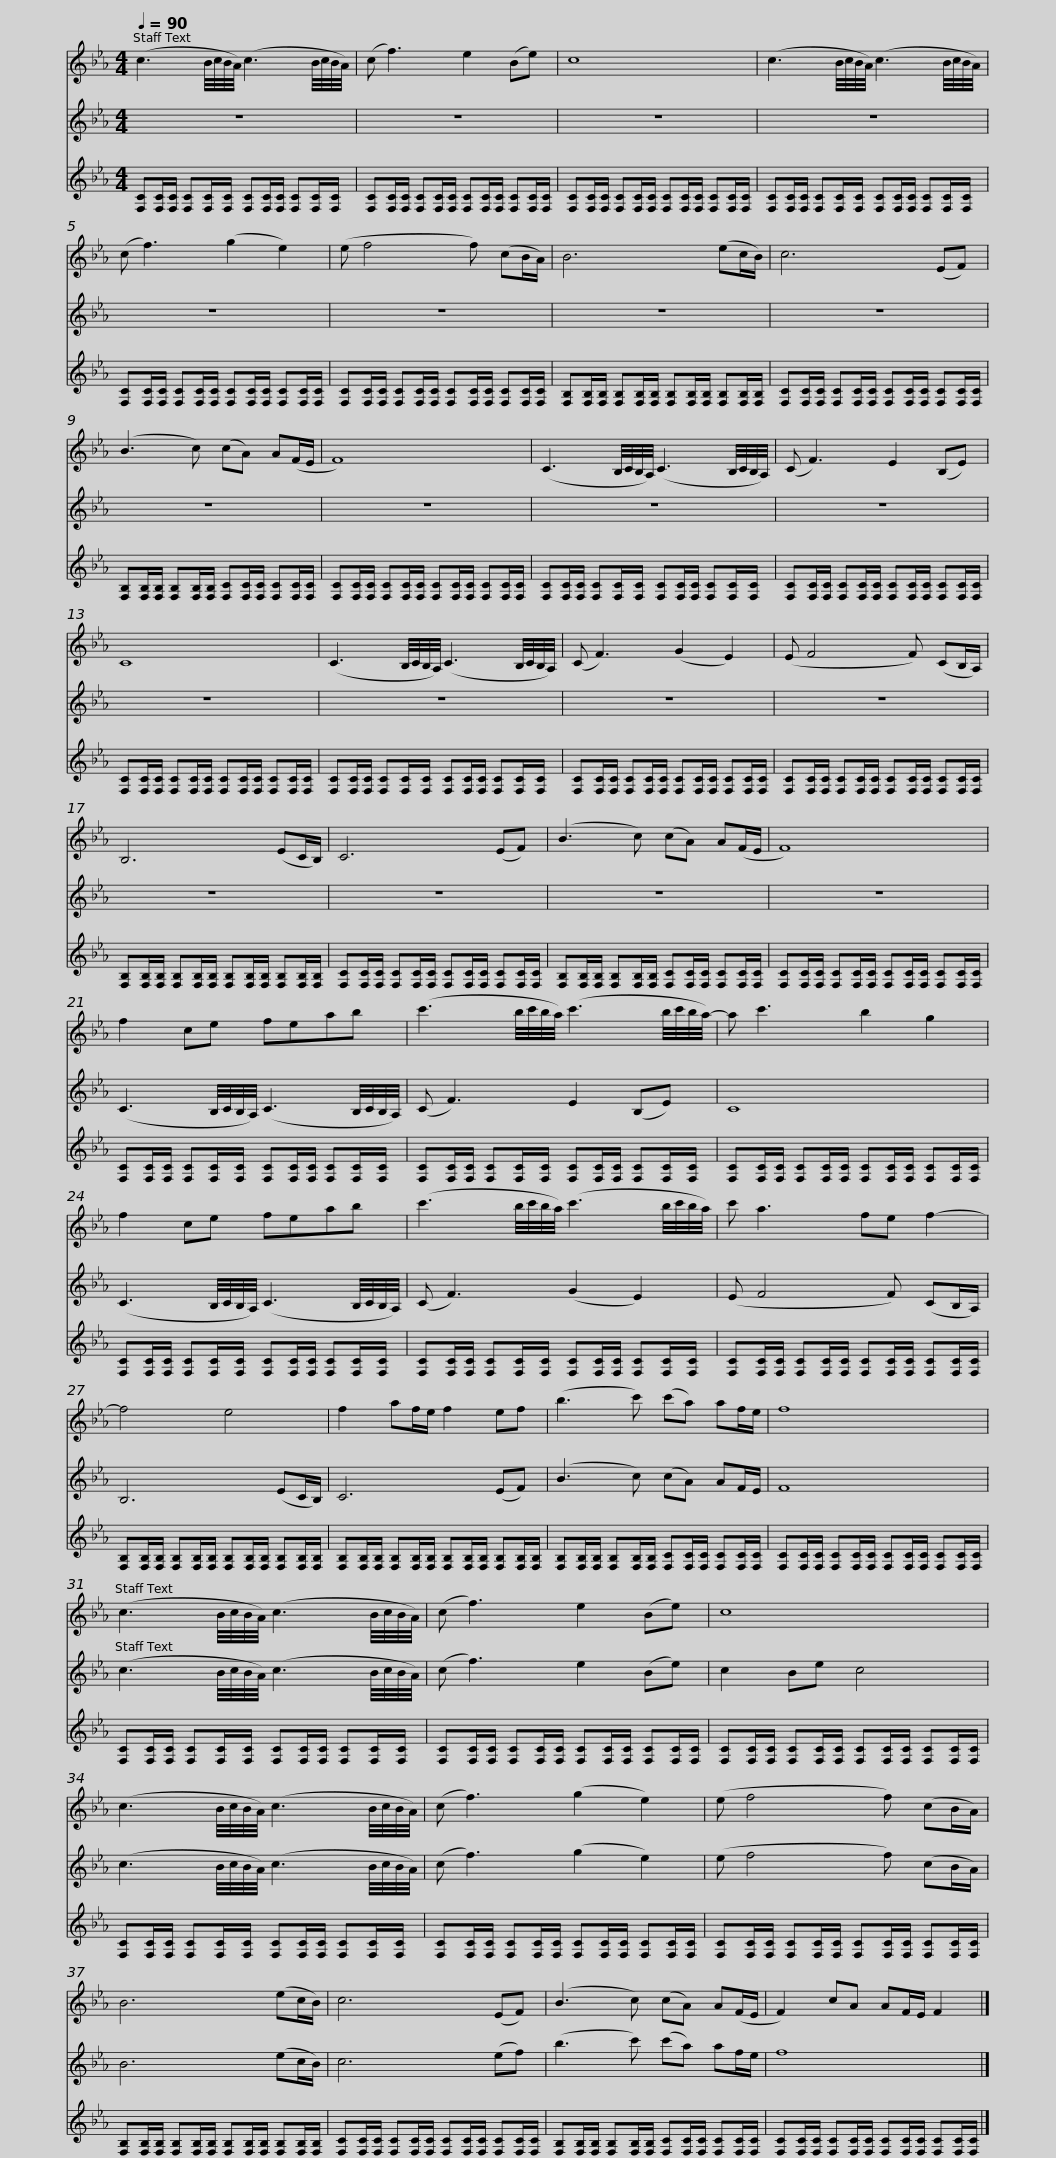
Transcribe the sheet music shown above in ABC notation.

X:1
%%score 1 2 3
L:1/8
Q:1/4=90
M:4/4
I:linebreak $
K:Eb
V:1 treble
V:2 treble
V:3 treble
V:1
 (c3 B/4c/4B/4A/4) (c3 B/4c/4B/4A/4) | (c f3) e2 (Be) |$ c8 | (c3 B/4c/4B/4A/4) (c3 B/4c/4B/4A/4) |$ (c f3) (g2 e2) | %5
 (e f4 f) (cB/A/) |$ B6 (ec/B/) | c6 (EF) |$ (B3 c) (cA) A(F/E/ | F8) |$ %10
 (C3 B,/4C/4B,/4A,/4) (C3 B,/4C/4B,/4A,/4) | (C F3) E2 (B,E) |$ C8 | (C3 B,/4C/4B,/4A,/4) (C3 B,/4C/4B,/4A,/4) |$ (C F3) (G2 E2) | %15
 (E F4 F) (CB,/A,/) |$ B,6 (EC/B,/) | C6 (EF) |$ (B3 c) (cA) A(F/E/ | F8) |$ %20
 f2 ce feab | (c'3 b/4c'/4b/4a/4) (c'3 b/4c'/4b/4a/4-) |$ a c'3 b2 g2 | f2 ce feab |$ (c'3 b/4c'/4b/4a/4) (c'3 b/4c'/4b/4a/4) | %25
 c' a3 fe f2- |$ f4 e4 | f2 af/e/ f2 ef |$ (b3 c') (c'a) af/e/ | f8 |$ %30
 (c3 B/4c/4B/4A/4) (c3 B/4c/4B/4A/4) | (c f3) e2 (Be) |$ c8 | (c3 B/4c/4B/4A/4) (c3 B/4c/4B/4A/4) |$ (c f3) (g2 e2) | %35
 (e f4 f) (cB/A/) |$ B6 (ec/B/) | c6 (EF) |$ (B3 c) (cA) A(F/E/ | F2) cA AF/E/ F2 |] %40
V:2
 z8 | z8 |$ z8 | z8 |$ z8 | %5
 z8 |$ z8 | z8 |$ z8 | z8 |$ %10
 z8 | z8 |$ z8 | z8 |$ z8 | %15
 z8 |$ z8 | z8 |$ z8 | z8 |$ %20
 (C3 B,/4C/4B,/4A,/4) (C3 B,/4C/4B,/4A,/4) | (C F3) E2 (B,E) |$ C8 | (C3 B,/4C/4B,/4A,/4) (C3 B,/4C/4B,/4A,/4) |$ (C F3) (G2 E2) | %25
 (E F4 F) (CB,/A,/) |$ B,6 (EC/B,/) | C6 (EF) |$ (B3 c) (cA) AF/E/ | F8 |$ %30
 (c3 B/4c/4B/4A/4) (c3 B/4c/4B/4A/4) | (c f3) e2 (Be) |$ c2 Be c4 | (c3 B/4c/4B/4A/4) (c3 B/4c/4B/4A/4) |$ (c f3) (g2 e2) | %35
 (e f4 f) (cB/A/) |$ B6 (ec/B/) | c6 (ef) |$ (b3 c') (c'a) af/e/ | f8 |] %40
V:3
 [F,C][F,C]/[F,C]/ [F,C][F,C]/[F,C]/ [F,C][F,C]/[F,C]/ [F,C][F,C]/[F,C]/ | [F,C][F,C]/[F,C]/ [F,C][F,C]/[F,C]/ [F,C][F,C]/[F,C]/ [F,C][F,C]/[F,C]/ |$ [F,C][F,C]/[F,C]/ [F,C][F,C]/[F,C]/ [F,C][F,C]/[F,C]/ [F,C][F,C]/[F,C]/ | [F,C][F,C]/[F,C]/ [F,C][F,C]/[F,C]/ [F,C][F,C]/[F,C]/ [F,C][F,C]/[F,C]/ |$ [F,C][F,C]/[F,C]/ [F,C][F,C]/[F,C]/ [F,C][F,C]/[F,C]/ [F,C][F,C]/[F,C]/ | %5
 [F,C][F,C]/[F,C]/ [F,C][F,C]/[F,C]/ [F,C][F,C]/[F,C]/ [F,C][F,C]/[F,C]/ |$ [F,B,][F,B,]/[F,B,]/ [F,B,][F,B,]/[F,B,]/ [F,B,][F,B,]/[F,B,]/ [F,B,][F,B,]/[F,B,]/ | [F,C][F,C]/[F,C]/ [F,C][F,C]/[F,C]/ [F,C][F,C]/[F,C]/ [F,C][F,C]/[F,C]/ |$ [F,B,][F,B,]/[F,B,]/ [F,B,][F,B,]/[F,B,]/ [F,C][F,C]/[F,C]/ [F,C][F,C]/[F,C]/ | [F,C][F,C]/[F,C]/ [F,C][F,C]/[F,C]/ [F,C][F,C]/[F,C]/ [F,C][F,C]/[F,C]/ |$ %10
 [F,C][F,C]/[F,C]/ [F,C][F,C]/[F,C]/ [F,C][F,C]/[F,C]/ [F,C][F,C]/[F,C]/ | [F,C][F,C]/[F,C]/ [F,C][F,C]/[F,C]/ [F,C][F,C]/[F,C]/ [F,C][F,C]/[F,C]/ |$ [F,C][F,C]/[F,C]/ [F,C][F,C]/[F,C]/ [F,C][F,C]/[F,C]/ [F,C][F,C]/[F,C]/ | [F,C][F,C]/[F,C]/ [F,C][F,C]/[F,C]/ [F,C][F,C]/[F,C]/ [F,C][F,C]/[F,C]/ |$ [F,C][F,C]/[F,C]/ [F,C][F,C]/[F,C]/ [F,C][F,C]/[F,C]/ [F,C][F,C]/[F,C]/ | %15
 [F,C][F,C]/[F,C]/ [F,C][F,C]/[F,C]/ [F,C][F,C]/[F,C]/ [F,C][F,C]/[F,C]/ |$ [F,B,][F,B,]/[F,B,]/ [F,B,][F,B,]/[F,B,]/ [F,B,][F,B,]/[F,B,]/ [F,B,][F,B,]/[F,B,]/ | [F,C][F,C]/[F,C]/ [F,C][F,C]/[F,C]/ [F,C][F,C]/[F,C]/ [F,C][F,C]/[F,C]/ |$ [F,B,][F,B,]/[F,B,]/ [F,B,][F,B,]/[F,B,]/ [F,C][F,C]/[F,C]/ [F,C][F,C]/[F,C]/ | [F,C][F,C]/[F,C]/ [F,C][F,C]/[F,C]/ [F,C][F,C]/[F,C]/ [F,C][F,C]/[F,C]/ |$ %20
 [F,C][F,C]/[F,C]/ [F,C][F,C]/[F,C]/ [F,C][F,C]/[F,C]/ [F,C][F,C]/[F,C]/ | [F,C][F,C]/[F,C]/ [F,C][F,C]/[F,C]/ [F,C][F,C]/[F,C]/ [F,C][F,C]/[F,C]/ |$ [F,C][F,C]/[F,C]/ [F,C][F,C]/[F,C]/ [F,C][F,C]/[F,C]/ [F,C][F,C]/[F,C]/ | [F,C][F,C]/[F,C]/ [F,C][F,C]/[F,C]/ [F,C][F,C]/[F,C]/ [F,C][F,C]/[F,C]/ |$ [F,C][F,C]/[F,C]/ [F,C][F,C]/[F,C]/ [F,C][F,C]/[F,C]/ [F,C][F,C]/[F,C]/ | %25
 [F,C][F,C]/[F,C]/ [F,C][F,C]/[F,C]/ [F,C][F,C]/[F,C]/ [F,C][F,C]/[F,C]/ |$ [F,B,][F,B,]/[F,B,]/ [F,B,][F,B,]/[F,B,]/ [F,B,][F,B,]/[F,B,]/ [F,B,][F,B,]/[F,B,]/ | [F,B,][F,B,]/[F,B,]/ [F,B,][F,B,]/[F,B,]/ [F,B,][F,B,]/[F,B,]/ [F,B,][F,B,]/[F,B,]/ |$ [F,B,][F,B,]/[F,B,]/ [F,B,][F,B,]/[F,B,]/ [F,C][F,C]/[F,C]/ [F,C][F,C]/[F,C]/ | [F,C][F,C]/[F,C]/ [F,C][F,C]/[F,C]/ [F,C][F,C]/[F,C]/ [F,C][F,C]/[F,C]/ |$ %30
 [F,C][F,C]/[F,C]/ [F,C][F,C]/[F,C]/ [F,C][F,C]/[F,C]/ [F,C][F,C]/[F,C]/ | [F,C][F,C]/[F,C]/ [F,C][F,C]/[F,C]/ [F,C][F,C]/[F,C]/ [F,C][F,C]/[F,C]/ |$ [F,C][F,C]/[F,C]/ [F,C][F,C]/[F,C]/ [F,C][F,C]/[F,C]/ [F,C][F,C]/[F,C]/ | [F,C][F,C]/[F,C]/ [F,C][F,C]/[F,C]/ [F,C][F,C]/[F,C]/ [F,C][F,C]/[F,C]/ |$ [F,C][F,C]/[F,C]/ [F,C][F,C]/[F,C]/ [F,C][F,C]/[F,C]/ [F,C][F,C]/[F,C]/ | %35
 [F,C][F,C]/[F,C]/ [F,C][F,C]/[F,C]/ [F,C][F,C]/[F,C]/ [F,C][F,C]/[F,C]/ |$ [F,B,][F,B,]/[F,B,]/ [F,B,][F,B,]/[F,B,]/ [F,B,][F,B,]/[F,B,]/ [F,B,][F,B,]/[F,B,]/ | [F,C][F,C]/[F,C]/ [F,C][F,C]/[F,C]/ [F,C][F,C]/[F,C]/ [F,C][F,C]/[F,C]/ |$ [F,B,][F,B,]/[F,B,]/ [F,B,][F,B,]/[F,B,]/ [F,C][F,C]/[F,C]/ [F,C][F,C]/[F,C]/ | [F,C][F,C]/[F,C]/ [F,C][F,C]/[F,C]/ [F,C][F,C]/[F,C]/ [F,C][F,C]/[F,C]/ |] %40
